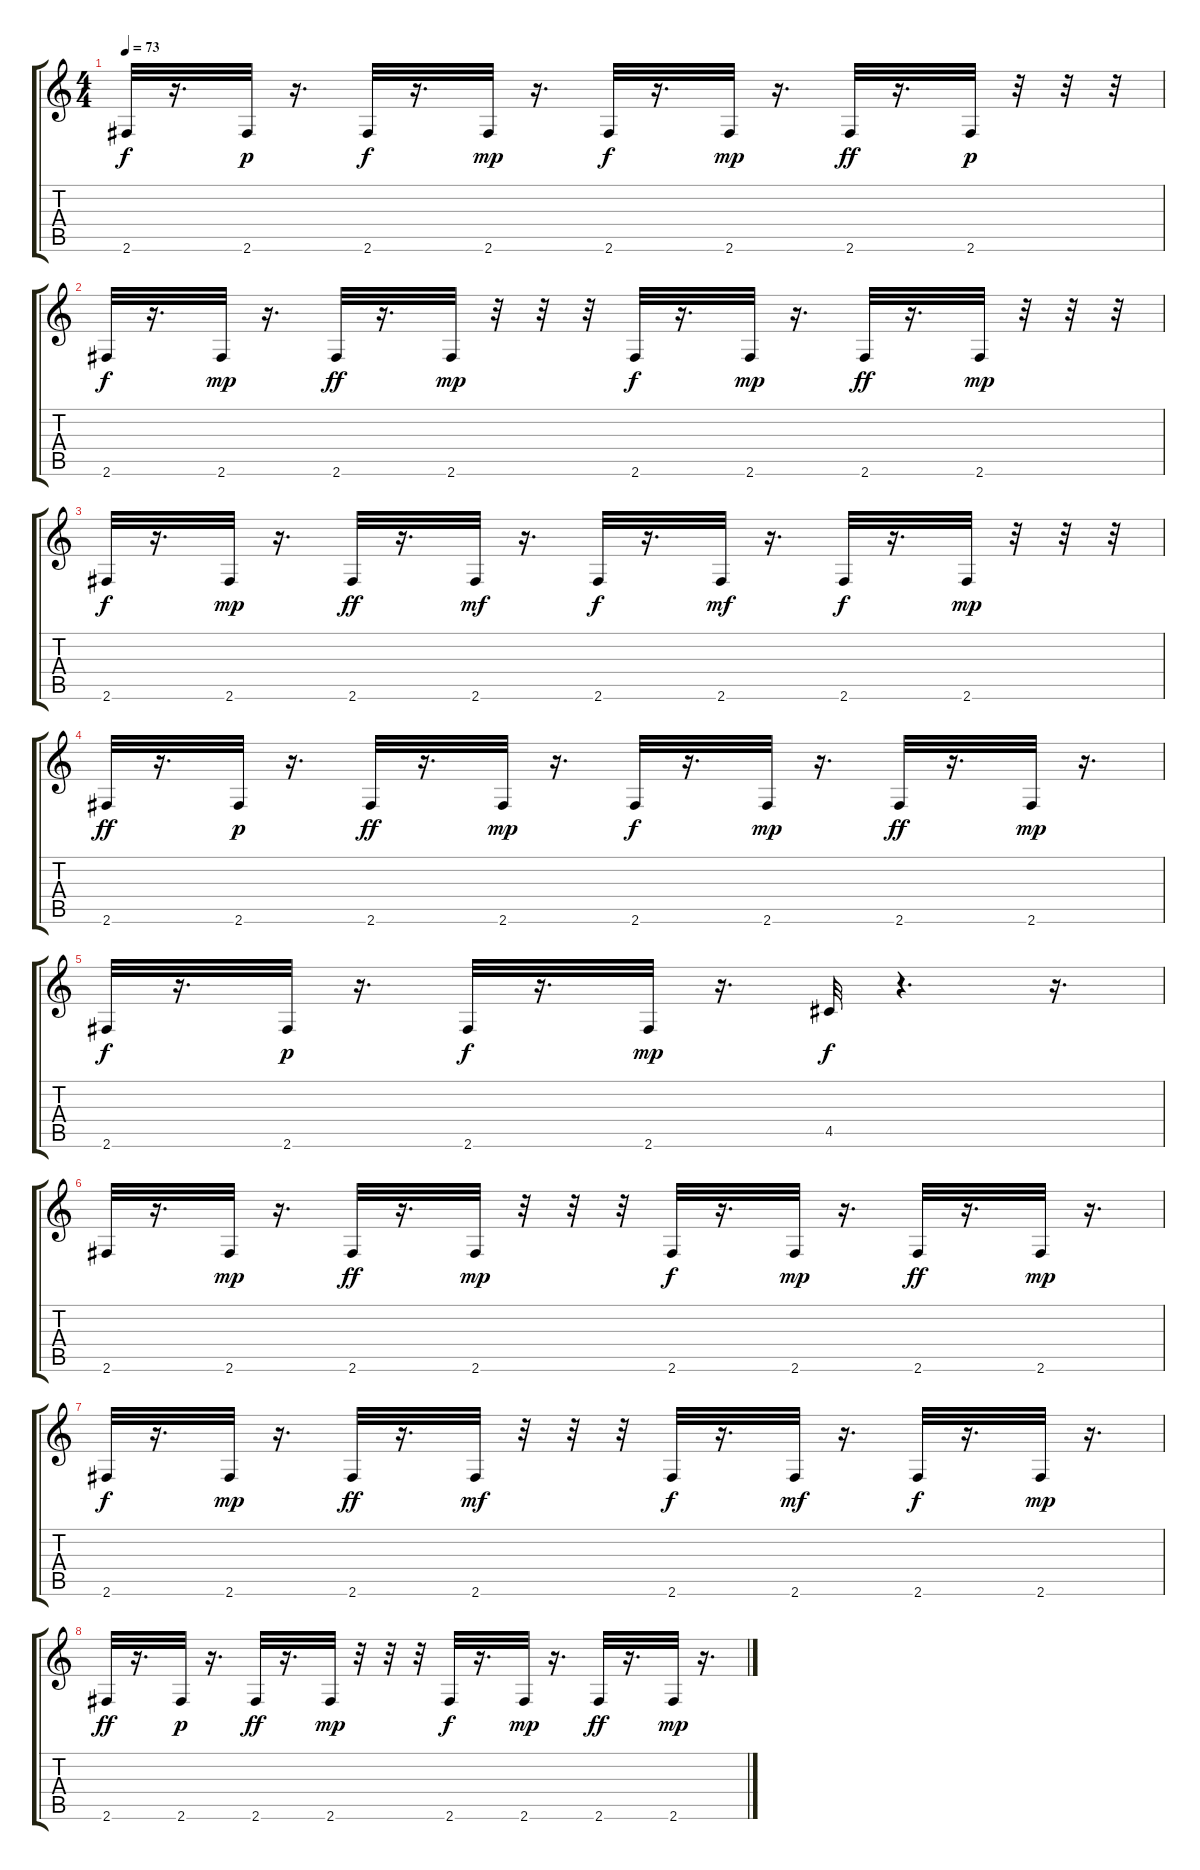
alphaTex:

\track "" {instrument acousticguitarnylon}
\staff {score tabs}
\tuning (E4 B3 G3 D3 A2 E2) {hide}
\ts (4 4)
\tempo 73
\clef g2
\ks c
2.6.32{dy f} r.16{d} 2.6.32{dy p} r.16{d} 2.6.32{dy f} r.16{d} 2.6.32{dy mp} r.16{d} 2.6.32{dy f} r.16{d} 2.6.32{dy mp} r.16{d} 2.6.32{dy ff} r.16{d} 2.6.32{dy p} r.32 r.32 r.32 |
2.6.32{dy f} r.16{d} 2.6.32{dy mp} r.16{d} 2.6.32{dy ff} r.16{d} 2.6.32{dy mp} r.32 r.32 r.32 2.6.32{dy f} r.16{d} 2.6.32{dy mp} r.16{d} 2.6.32{dy ff} r.16{d} 2.6.32{dy mp} r.32 r.32 r.32 |
2.6.32{dy f} r.16{d} 2.6.32{dy mp} r.16{d} 2.6.32{dy ff} r.16{d} 2.6.32{dy mf} r.16{d} 2.6.32{dy f} r.16{d} 2.6.32{dy mf} r.16{d} 2.6.32{dy f} r.16{d} 2.6.32{dy mp} r.32 r.32 r.32 |
2.6.32{dy ff} r.16{d} 2.6.32{dy p} r.16{d} 2.6.32{dy ff} r.16{d} 2.6.32{dy mp} r.16{d} 2.6.32{dy f} r.16{d} 2.6.32{dy mp} r.16{d} 2.6.32{dy ff} r.16{d} 2.6.32{dy mp} r.16{d} |
2.6.32{dy f} r.16{d} 2.6.32{dy p} r.16{d} 2.6.32{dy f} r.16{d} 2.6.32{dy mp} r.16{d} 4.5.32{dy f} r.4{d} r.16{d} |
2.6.32 r.16{d} 2.6.32{dy mp} r.16{d} 2.6.32{dy ff} r.16{d} 2.6.32{dy mp} r.32 r.32 r.32 2.6.32{dy f} r.16{d} 2.6.32{dy mp} r.16{d} 2.6.32{dy ff} r.16{d} 2.6.32{dy mp} r.16{d} |
2.6.32{dy f} r.16{d} 2.6.32{dy mp} r.16{d} 2.6.32{dy ff} r.16{d} 2.6.32{dy mf} r.32 r.32 r.32 2.6.32{dy f} r.16{d} 2.6.32{dy mf} r.16{d} 2.6.32{dy f} r.16{d} 2.6.32{dy mp} r.16{d} |
2.6.32{dy ff} r.16{d} 2.6.32{dy p} r.16{d} 2.6.32{dy ff} r.16{d} 2.6.32{dy mp} r.32 r.32 r.32 2.6.32{dy f} r.16{d} 2.6.32{dy mp} r.16{d} 2.6.32{dy ff} r.16{d} 2.6.32{dy mp} r.16{d}
